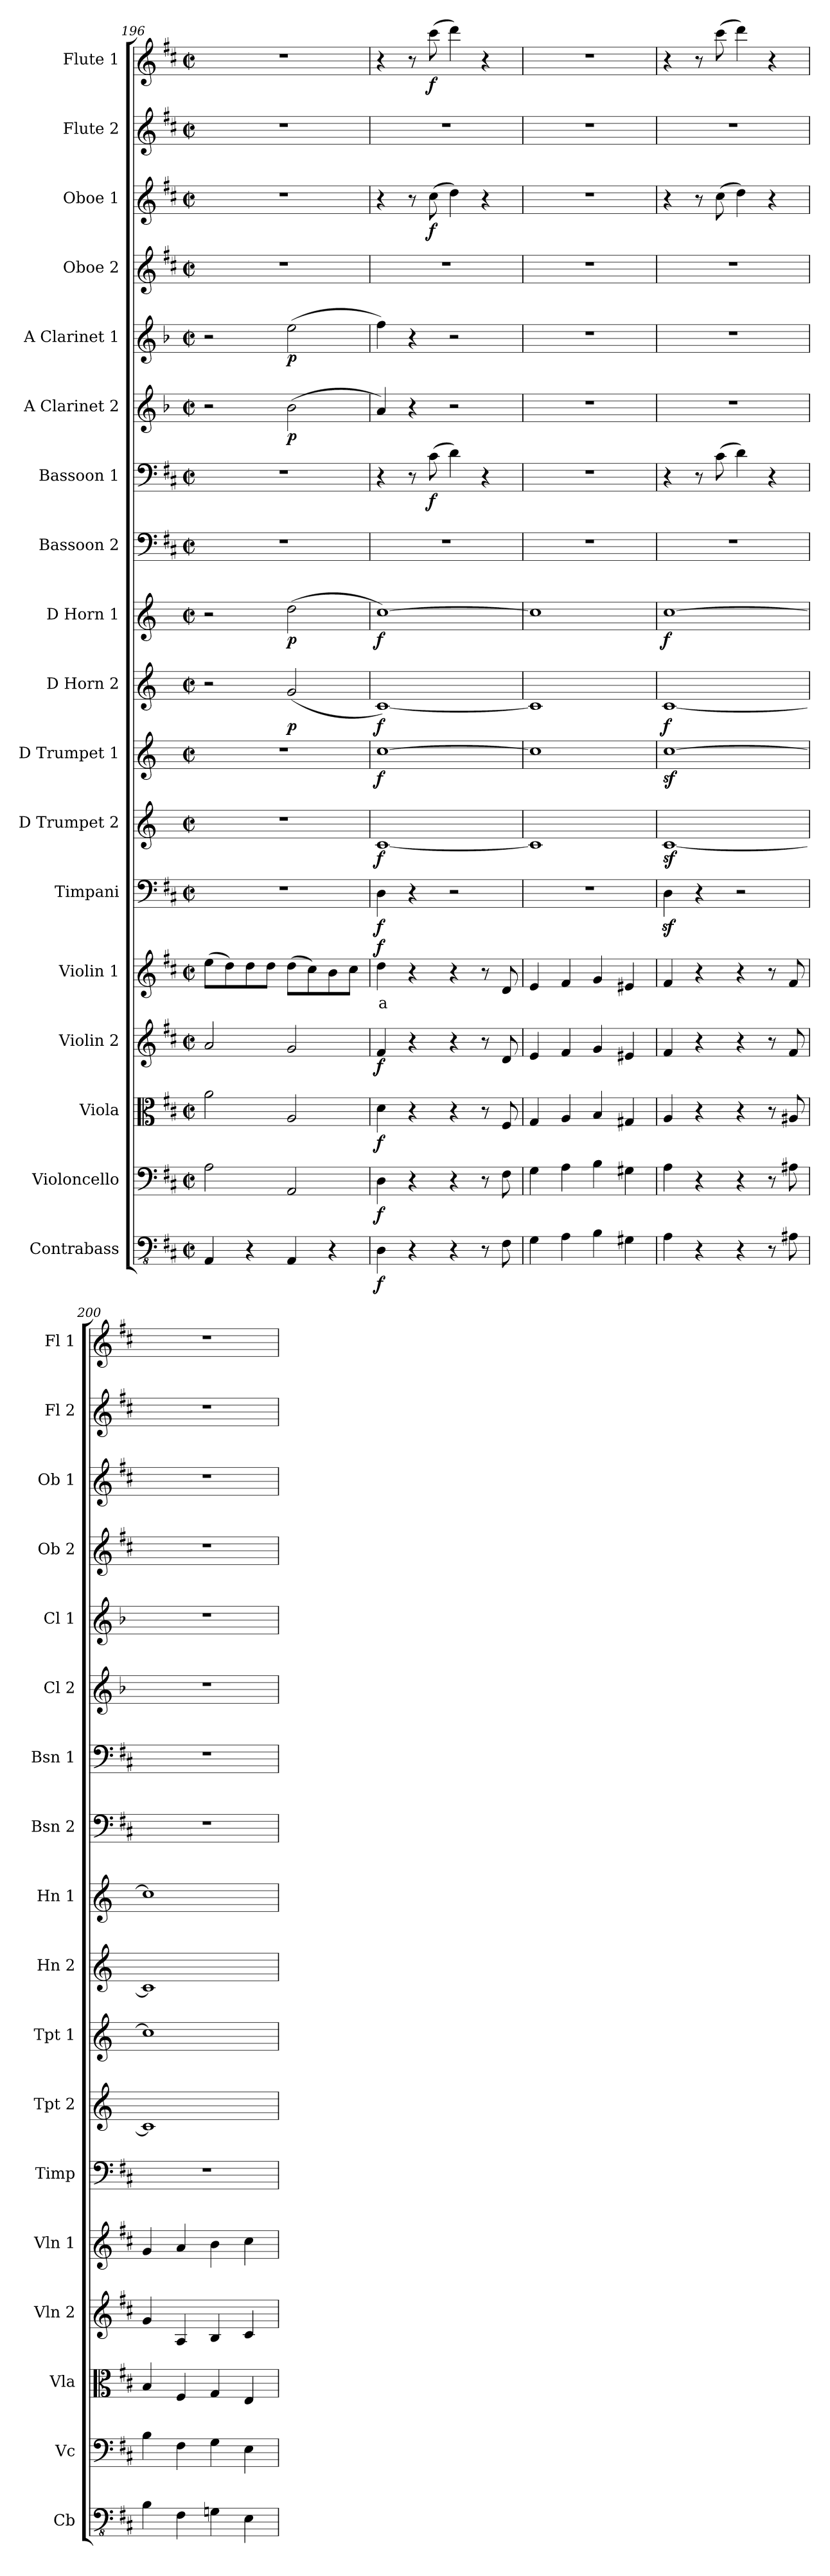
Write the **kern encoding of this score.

**kern	**dynam	**kern	**dynam	**kern	**dynam	**kern	**dynam	**kern	**text	**dynam	**kern	**dynam	**kern	**dynam	**kern	**dynam	**kern	**dynam	**kern	**dynam	**kern	**kern	**dynam	**kern	**dynam	**kern	**dynam	**kern	**kern	**dynam	**kern	**kern	**dynam
*part18	*part18	*part17	*part17	*part16	*part16	*part15	*part15	*part14	*part14	*part14	*part13	*part13	*part12	*part12	*part11	*part11	*part10	*part10	*part9	*part9	*part8	*part7	*part7	*part6	*part6	*part5	*part5	*part4	*part3	*part3	*part2	*part1	*part1
*staff18	*staff18	*staff17	*staff17	*staff16	*staff16	*staff15	*staff15	*staff14	*staff14	*staff14	*staff13	*staff13	*staff12	*staff12	*staff11	*staff11	*staff10	*staff10	*staff9	*staff9	*staff8	*staff7	*staff7	*staff6	*staff6	*staff5	*staff5	*staff4	*staff3	*staff3	*staff2	*staff1	*staff1
*I"Contrabass	*	*I"Violoncello	*	*I"Viola	*	*I"Violin 2	*	*I"Violin 1	*	*	*I"Timpani	*	*I"D Trumpet 2	*	*I"D Trumpet 1	*	*I"D Horn 2	*	*I"D Horn 1	*	*I"Bassoon 2	*I"Bassoon 1	*	*I"A Clarinet 2	*	*I"A Clarinet 1	*	*I"Oboe 2	*I"Oboe 1	*	*I"Flute 2	*I"Flute 1	*
*I'Cb	*	*I'Vc	*	*I'Vla	*	*I'Vln 2	*	*I'Vln 1	*	*	*I'Timp	*	*I'Tpt 2	*	*I'Tpt 1	*	*I'Hn 2	*	*I'Hn 1	*	*I'Bsn 2	*I'Bsn 1	*	*I'Cl 2	*	*I'Cl 1	*	*I'Ob 2	*I'Ob 1	*	*I'Fl 2	*I'Fl 1	*
*clefFv4	*	*clefF4	*	*clefC3	*	*clefG2	*	*clefG2	*	*	*clefF4	*	*clefG2	*	*clefG2	*	*clefG2	*	*clefG2	*	*clefF4	*clefF4	*	*clefG2	*	*clefG2	*	*clefG2	*clefG2	*	*clefG2	*clefG2	*
*	*	*	*	*	*	*	*	*	*	*	*	*	*ITrd-1c-2	*	*ITrd-1c-2	*	*ITrd6c10	*	*ITrd6c10	*	*	*	*	*ITrd2c3	*	*ITrd2c3	*	*	*	*	*	*	*
*k[f#c#]	*	*k[f#c#]	*	*k[f#c#]	*	*k[f#c#]	*	*k[f#c#]	*	*	*k[f#c#]	*	*k[f#c#]	*	*k[f#c#]	*	*k[f#c#]	*	*k[f#c#]	*	*k[f#c#]	*k[f#c#]	*	*k[f#c#]	*	*k[f#c#]	*	*k[f#c#]	*k[f#c#]	*	*k[f#c#]	*k[f#c#]	*
*M2/2	*	*M2/2	*	*M2/2	*	*M2/2	*	*M2/2	*	*	*M2/2	*	*M2/2	*	*M2/2	*	*M2/2	*	*M2/2	*	*M2/2	*M2/2	*	*M2/2	*	*M2/2	*	*M2/2	*M2/2	*	*M2/2	*M2/2	*
*met(c|)	*	*met(c|)	*	*met(c|)	*	*met(c|)	*	*met(c|)	*	*	*met(c|)	*	*met(c|)	*	*met(c|)	*	*met(c|)	*	*met(c|)	*	*met(c|)	*met(c|)	*	*met(c|)	*	*met(c|)	*	*met(c|)	*met(c|)	*	*met(c|)	*met(c|)	*
=196	=196	=196	=196	=196	=196	=196	=196	=196	=196	=196	=196	=196	=196	=196	=196	=196	=196	=196	=196	=196	=196	=196	=196	=196	=196	=196	=196	=196	=196	=196	=196	=196	=196
4AAA/	.	2A\	.	2a\	.	2a/	.	(8ee\L	.	.	1r	.	1r	.	1r	.	2r	.	2r	.	1r	1r	.	2r	.	2r	.	1r	1r	.	1r	1r	.
.	.	.	.	.	.	.	.	8dd\)	.	.	.	.	.	.	.	.	.	.	.	.	.	.	.	.	.	.	.	.	.	.	.	.	.
4r	.	.	.	.	.	.	.	8dd\	.	.	.	.	.	.	.	.	.	.	.	.	.	.	.	.	.	.	.	.	.	.	.	.	.
.	.	.	.	.	.	.	.	8dd\J	.	.	.	.	.	.	.	.	.	.	.	.	.	.	.	.	.	.	.	.	.	.	.	.	.
!	!	!	!	!	!	!	!	!	!	!	!	!	!	!	!	!	!	!LO:DY:b	!	!LO:DY:b	!	!	!	!	!LO:DY:b	!	!LO:DY:b	!	!	!	!	!	!
4AAA/	.	2AA/	.	2A/	.	2g/	.	(8dd\L	.	.	.	.	.	.	.	.	(2A/	p	(2e\	p	.	.	.	(2g\	p	(2cc#\	p	.	.	.	.	.	.
.	.	.	.	.	.	.	.	8cc#\)	.	.	.	.	.	.	.	.	.	.	.	.	.	.	.	.	.	.	.	.	.	.	.	.	.
4r	.	.	.	.	.	.	.	8b\	.	.	.	.	.	.	.	.	.	.	.	.	.	.	.	.	.	.	.	.	.	.	.	.	.
.	.	.	.	.	.	.	.	8cc#\J	.	.	.	.	.	.	.	.	.	.	.	.	.	.	.	.	.	.	.	.	.	.	.	.	.
=197	=197	=197	=197	=197	=197	=197	=197	=197	=197	=197	=197	=197	=197	=197	=197	=197	=197	=197	=197	=197	=197	=197	=197	=197	=197	=197	=197	=197	=197	=197	=197	=197	=197
!	!LO:DY:b	!	!LO:DY:b	!	!LO:DY:b	!	!LO:DY:b	!	!LO:LY:b:color=#FF0000	!LO:DY:b	!	!LO:DY:b	!	!LO:DY:b	!	!LO:DY:b	!	!LO:DY:b	!	!LO:DY:b	!	!	!	!	!	!	!	!	!	!	!	!	!
4DD\	f	4D\	f	4d\	f	4f#/	f	4dd\	a	f	4D\	f	[1d	f	[1dd	f	[1D)	f	[1d)	f	1r	4r	.	4f#/)	.	4dd\)	.	1r	4r	.	1r	4r	.
4r	.	4r	.	4r	.	4r	.	4r	.	.	4r	.	.	.	.	.	.	.	.	.	.	8r	.	4r	.	4r	.	.	8r	.	.	8r	.
!	!	!	!	!	!	!	!	!	!	!	!	!	!	!	!	!	!	!	!	!	!	!	!LO:DY:b	!	!	!	!	!	!	!LO:DY:b	!	!	!LO:DY:b
.	.	.	.	.	.	.	.	.	.	.	.	.	.	.	.	.	.	.	.	.	.	(8c#\	f	.	.	.	.	.	(8cc#\	f	.	(8ccc#\	f
4r	.	4r	.	4r	.	4r	.	4r	.	.	2r	.	.	.	.	.	.	.	.	.	.	4d\)	.	2r	.	2r	.	.	4dd\)	.	.	4ddd\)	.
8r	.	8r	.	8r	.	8r	.	8r	.	.	.	.	.	.	.	.	.	.	.	.	.	4r	.	.	.	.	.	.	4r	.	.	4r	.
8FF#\	.	8F#\	.	8F#/	.	8d/	.	8d/	.	.	.	.	.	.	.	.	.	.	.	.	.	.	.	.	.	.	.	.	.	.	.	.	.
=198	=198	=198	=198	=198	=198	=198	=198	=198	=198	=198	=198	=198	=198	=198	=198	=198	=198	=198	=198	=198	=198	=198	=198	=198	=198	=198	=198	=198	=198	=198	=198	=198	=198
4GG\	.	4G\	.	4G/	.	4e/	.	4e/	.	.	1r	.	1d]	.	1dd]	.	1D]	.	1d]	.	1r	1r	.	1r	.	1r	.	1r	1r	.	1r	1r	.
4AA\	.	4A\	.	4A/	.	4f#/	.	4f#/	.	.	.	.	.	.	.	.	.	.	.	.	.	.	.	.	.	.	.	.	.	.	.	.	.
4BB\	.	4B\	.	4B/	.	4g/	.	4g/	.	.	.	.	.	.	.	.	.	.	.	.	.	.	.	.	.	.	.	.	.	.	.	.	.
4GG#X\	.	4G#X\	.	4G#X/	.	4e#X/	.	4e#X/	.	.	.	.	.	.	.	.	.	.	.	.	.	.	.	.	.	.	.	.	.	.	.	.	.
!!LO:PB:g=z
=199	=199	=199	=199	=199	=199	=199	=199	=199	=199	=199	=199	=199	=199	=199	=199	=199	=199	=199	=199	=199	=199	=199	=199	=199	=199	=199	=199	=199	=199	=199	=199	=199	=199
!	!	!	!	!	!	!	!	!	!	!	!	!	!	!	!	!	!	!LO:DY:b	!	!LO:DY:b	!	!	!	!	!	!	!	!	!	!	!	!	!
4AA\	.	4A\	.	4A/	.	4f#/	.	4f#/	.	.	4Dz<\	.	[1dz<	.	[1ddz<	.	[1D	f	[1d	f	1r	4r	.	1r	.	1r	.	1r	4r	.	1r	4r	.
4r	.	4r	.	4r	.	4r	.	4r	.	.	4r	.	.	.	.	.	.	.	.	.	.	8r	.	.	.	.	.	.	8r	.	.	8r	.
.	.	.	.	.	.	.	.	.	.	.	.	.	.	.	.	.	.	.	.	.	.	(8c#\	.	.	.	.	.	.	(8cc#\	.	.	(8ccc#\	.
4r	.	4r	.	4r	.	4r	.	4r	.	.	2r	.	.	.	.	.	.	.	.	.	.	4d\)	.	.	.	.	.	.	4dd\)	.	.	4ddd\)	.
8r	.	8r	.	8r	.	8r	.	8r	.	.	.	.	.	.	.	.	.	.	.	.	.	4r	.	.	.	.	.	.	4r	.	.	4r	.
8AA#X\	.	8A#X\	.	8A#X/	.	8f#/	.	8f#/	.	.	.	.	.	.	.	.	.	.	.	.	.	.	.	.	.	.	.	.	.	.	.	.	.
=200	=200	=200	=200	=200	=200	=200	=200	=200	=200	=200	=200	=200	=200	=200	=200	=200	=200	=200	=200	=200	=200	=200	=200	=200	=200	=200	=200	=200	=200	=200	=200	=200	=200
4BB\	.	4B\	.	4B/	.	4g/	.	4g/	.	.	1r	.	1d]	.	1dd]	.	1D]	.	1d]	.	1r	1r	.	1r	.	1r	.	1r	1r	.	1r	1r	.
4FF#\	.	4F#\	.	4F#/	.	4A/	.	4a/	.	.	.	.	.	.	.	.	.	.	.	.	.	.	.	.	.	.	.	.	.	.	.	.	.
4GGn\	.	4G\	.	4G/	.	4B/	.	4b\	.	.	.	.	.	.	.	.	.	.	.	.	.	.	.	.	.	.	.	.	.	.	.	.	.
4EE\	.	4E\	.	4E/	.	4c#/	.	4cc#\	.	.	.	.	.	.	.	.	.	.	.	.	.	.	.	.	.	.	.	.	.	.	.	.	.
=	=	=	=	=	=	=	=	=	=	=	=	=	=	=	=	=	=	=	=	=	=	=	=	=	=	=	=	=	=	=	=	=	=
*-	*-	*-	*-	*-	*-	*-	*-	*-	*-	*-	*-	*-	*-	*-	*-	*-	*-	*-	*-	*-	*-	*-	*-	*-	*-	*-	*-	*-	*-	*-	*-	*-	*-
